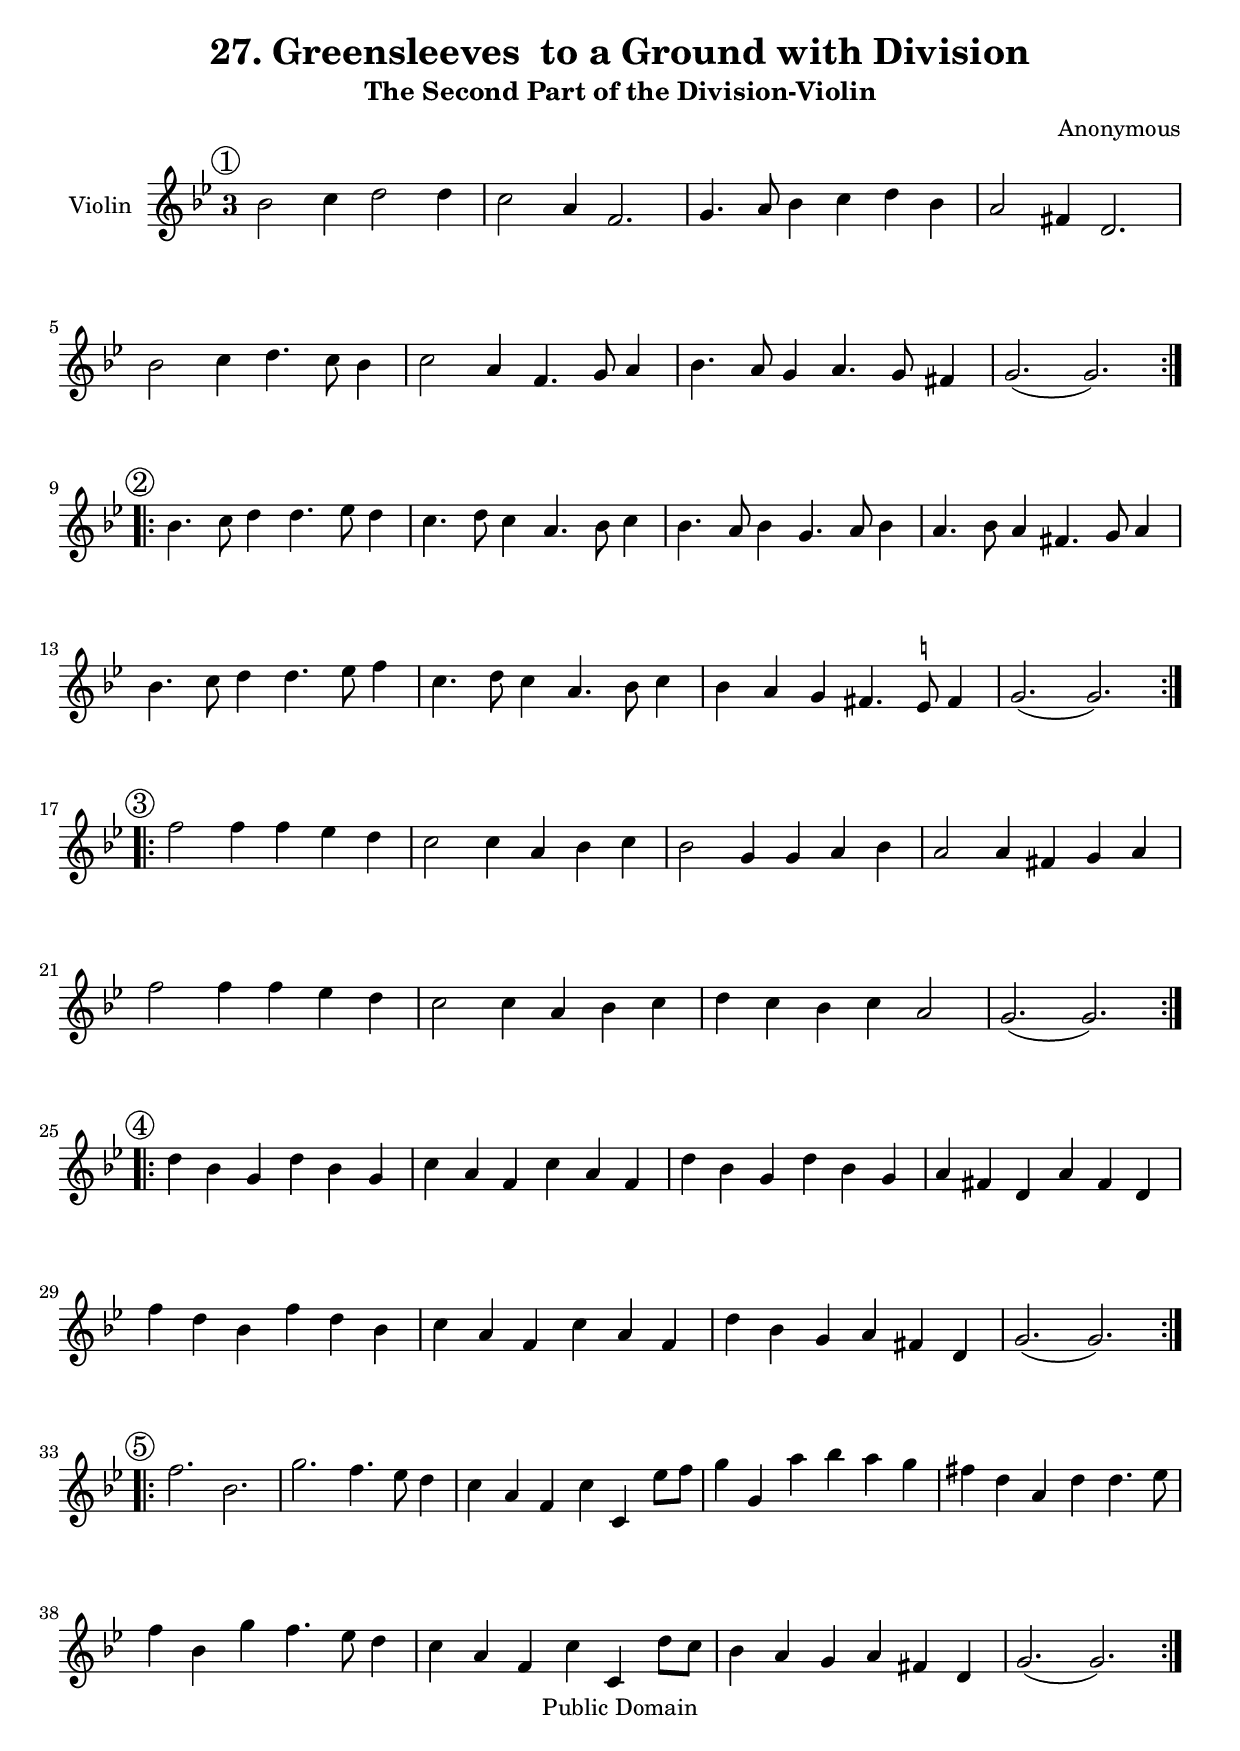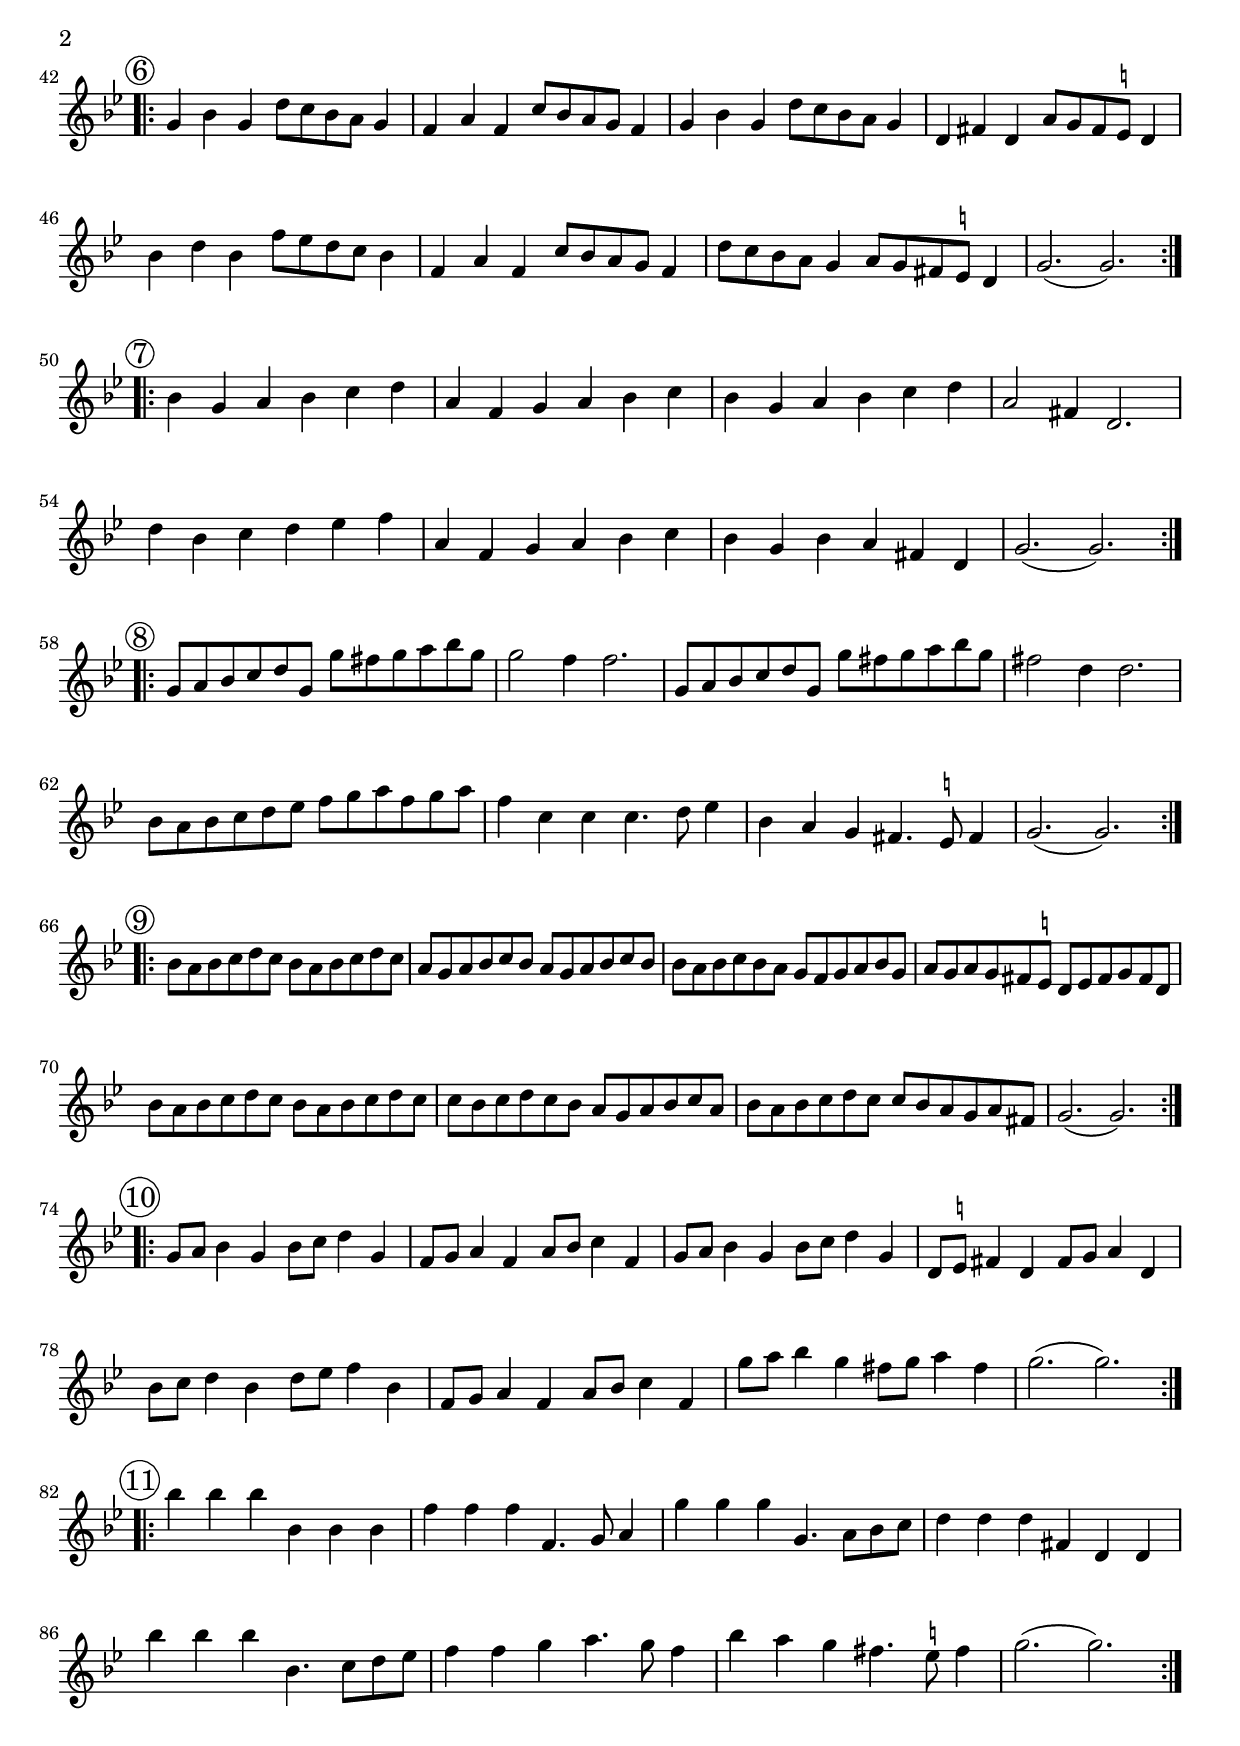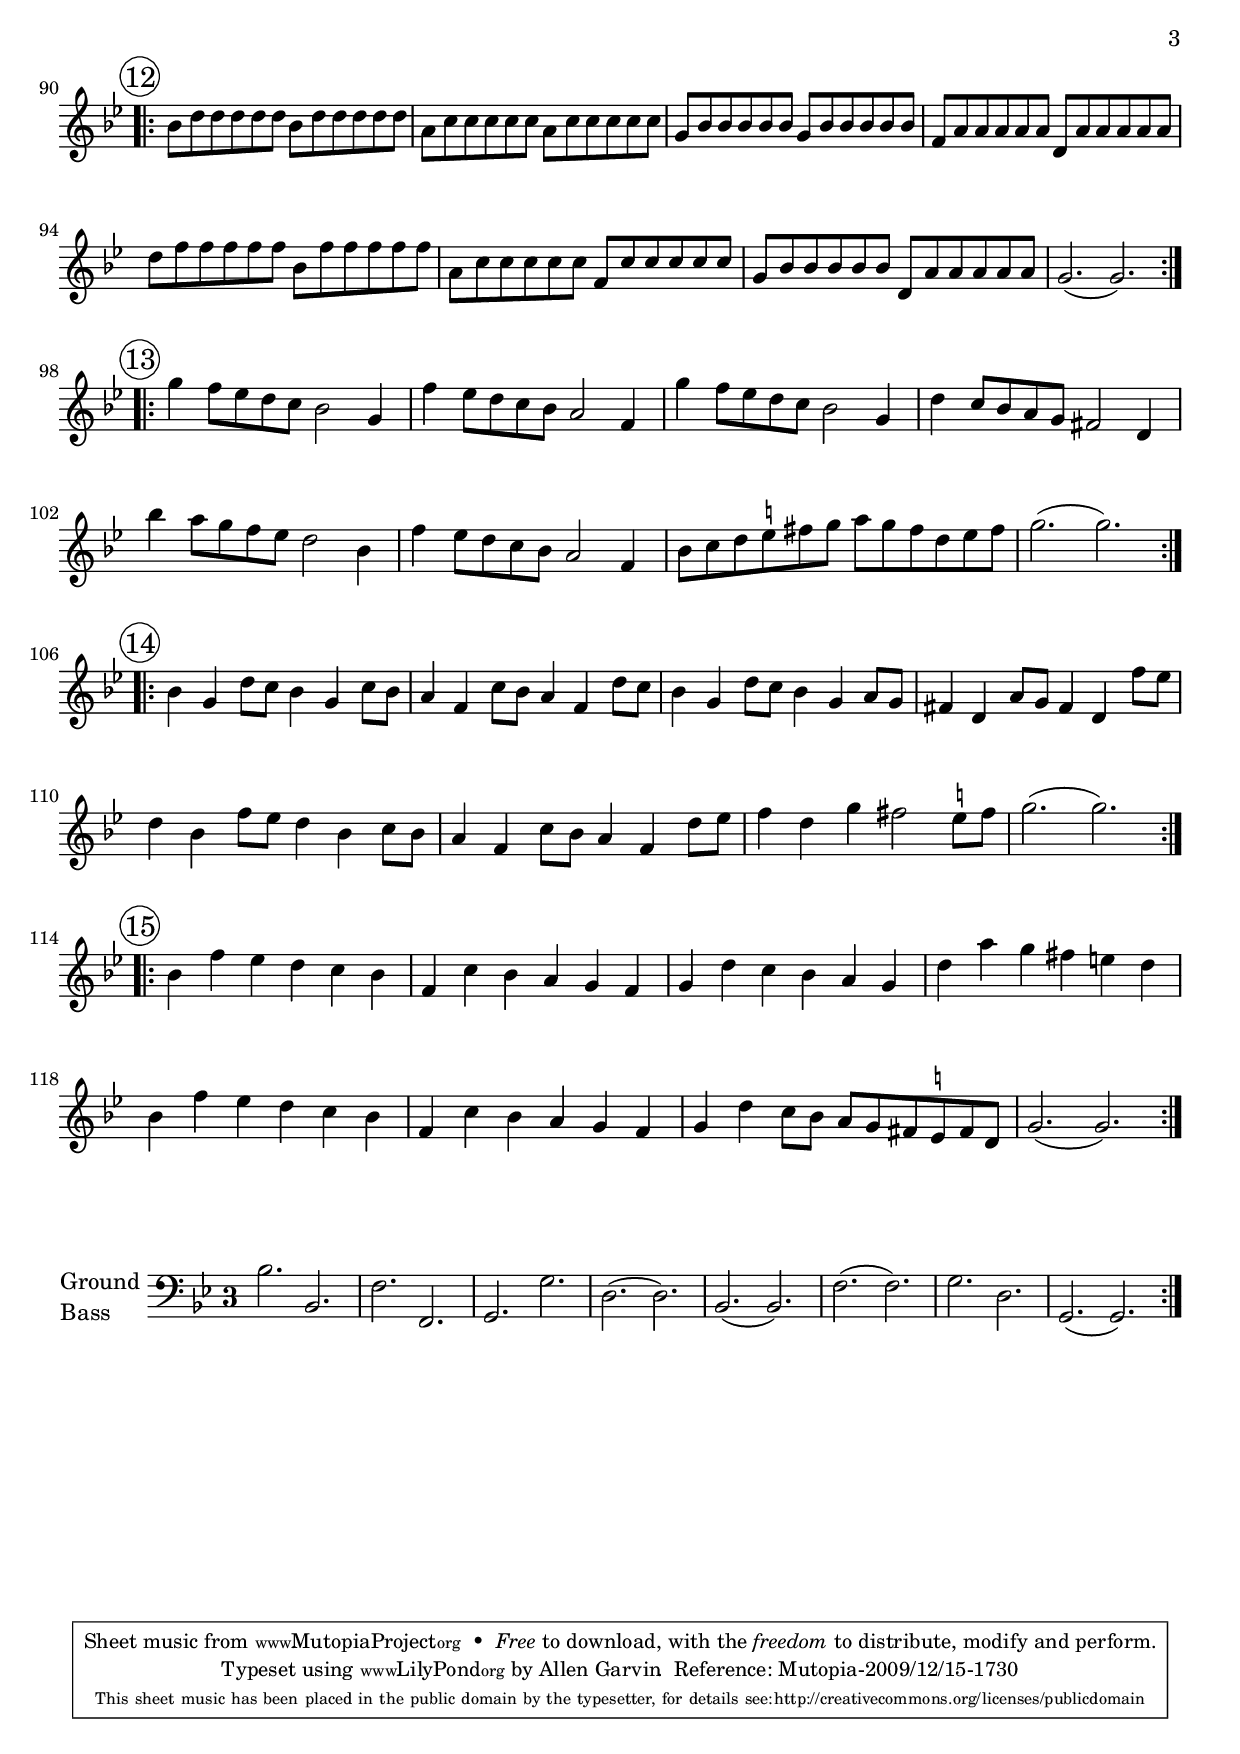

\header {
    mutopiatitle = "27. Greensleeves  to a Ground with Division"
    title = \mutopiatitle
    subtitle = "The Second Part of the Division-Violin"
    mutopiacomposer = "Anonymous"
    composer = "Anonymous"
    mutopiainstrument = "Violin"
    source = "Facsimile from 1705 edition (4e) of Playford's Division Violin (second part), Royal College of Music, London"
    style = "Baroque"
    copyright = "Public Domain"
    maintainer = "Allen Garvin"
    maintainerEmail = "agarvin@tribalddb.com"
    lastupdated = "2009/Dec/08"
    filename = "division-violin-two-27.ly"
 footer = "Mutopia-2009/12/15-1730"
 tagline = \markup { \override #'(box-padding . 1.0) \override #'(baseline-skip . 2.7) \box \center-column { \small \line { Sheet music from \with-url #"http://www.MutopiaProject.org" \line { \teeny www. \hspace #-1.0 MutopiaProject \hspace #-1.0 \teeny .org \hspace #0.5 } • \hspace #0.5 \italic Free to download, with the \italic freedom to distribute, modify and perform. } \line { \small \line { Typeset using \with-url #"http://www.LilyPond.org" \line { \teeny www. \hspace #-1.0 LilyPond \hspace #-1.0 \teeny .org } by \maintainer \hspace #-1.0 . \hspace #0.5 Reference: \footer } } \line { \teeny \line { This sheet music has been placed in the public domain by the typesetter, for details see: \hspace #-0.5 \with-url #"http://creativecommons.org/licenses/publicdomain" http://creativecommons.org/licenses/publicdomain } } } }
}

\version "2.10.3"
\include "english.ly"

violin =  \relative c'' {
    \key g \minor
    \override Staff.TimeSignature  #'style = #'single-digit
    \time 3/2
    \clef "treble"

    \repeat "volta" 2 {       % ** variation 1
      \mark \markup { \circle "1" }
      bf2 c4 d2 d4 | c2 a4 f2. | 
      g4. a8 bf4 c d bf | a2 fs4 d2. | \break
      bf'2 c4 d4. c8 bf4 | c2 a4 f4. g8 a4 | 
      bf4. a8 g4 a4. g8 fs4 | g2.( g) | \break
    }
    \repeat "volta" 2 {       % ** variation 2
      \mark \markup { \circle "2" }
      bf4. c8 d4 d4. ef8 d4 | c4. d8 c4 a4. bf8 c4 | 
      bf4. a8 bf4 g4. a8 bf4 | a4. bf8 a4 fs4. g8 a4 | \break
      bf4. c8 d4 d4. ef8 f4 | c4. d8 c4 a4. bf8 c4 | 
      bf4 a g fs4. \set suggestAccidentals = ##t e8 \set suggestAccidentals = ##f fs4 | g2.( g) | \break
    }
    \repeat "volta" 2 {       % ** variation 3
      \mark \markup { \circle "3" }
      f'2 f4 f ef d | c2 c4 a bf c | bf2 g4 g a bf | a2 a4 fs g a | \break
      f'2 f4 f ef d | c2 c4 a bf c | d c bf c a2 | g2.( g) | \break
    }
    \repeat "volta" 2 {       % ** variation 4
      \mark \markup { \circle "4" }
      d'4 bf g d' bf g | c a f c' a f | d'4 bf g d' bf g | a fs d a' fs d | \break
      f' d bf f' d bf | c a f c' a f | d' bf g a fs d | g2.( g) | \break
    }
    \repeat "volta" 2 {       % ** variation 5
      \mark \markup { \circle "5" }
      f' bf, g' f4. ef8 d4 | c a f c' c, ef'8[ f] | g4 g, a' bf a g | fs d a d d4. ef8 |\break
      f4 bf, g' f4. ef8 d4 | c a f c' c, d'8[ c] | bf4 a g a fs d | g2.( g) | \break
    }
                                \pageBreak
    \repeat "volta" 2 {       % ** variation 6
      \mark \markup { \circle "6" }
      g4 bf g d'8[ c bf a] g4 | f a f c'8[ bf a g] f4 | 
      g bf g d'8[ c bf a] g4 | d fs d \set suggestAccidentals = ##t a'8[ g fs e] \set suggestAccidentals = ##f d4 |\break
      bf' d bf f'8[ ef d c] bf4 | f a f c'8[ bf a g] f4 | 
      d'8[ c bf a] g4 a8[ g fs \set suggestAccidentals = ##t e] \set suggestAccidentals = ##f d4 | g2.( g) | \break
    }
    \repeat "volta" 2 {       % ** variation 7
      \mark \markup { \circle "7" }
      bf4 g a bf c d | a f g a bf c | bf g a bf c d | a2 fs4 d2. | \break
      d'4 bf c d ef f | a, f g a bf c | bf g bf a fs d | g2.( g) | \break
    }
    \repeat "volta" 2 {       % ** variation 8
      \mark \markup { \circle "8" }
      g8[ a bf c d g,] g'[ fs g a bf g] | g2 f4 f2. | 
      g,8[ a bf c d g,] g'[ fs g a bf g] | fs2 d4 d2. | \break
      bf8[ a bf c d ef] f[ g a f g a] | f4 c c c4. d8 ef4 | 
      bf a g fs4. \set suggestAccidentals = ##t e8 \set suggestAccidentals = ##f fs4 | g2.( g) | \break
    }
    \repeat "volta" 2 {       % ** variation 9
      \mark \markup { \circle "9" }
      bf8[ a bf c d c] bf[ a bf c d c] a[ g a bf c bf] a[ g a bf c bf] |
      bf[ a bf c bf a] g[ f g a bf g] a[ g a g fs \set suggestAccidentals = ##t e] d[ e fs g fs d] | \break \set suggestAccidentals = ##f 
      bf'[ a bf c d c] bf[ a bf c d c] | c[ bf c d c bf] a[ g a bf c a] |
      bf[ a bf c d c] c[ bf a g a fs] | g2.( g) | \break
    }
    \repeat "volta" 2 {       % ** variation 10
      \mark \markup { \circle "10" }
      g8[ a] bf4 g bf8[ c] d4 g, | f8[ g] a4 f a8[ bf] c4 f, |
      g8[ a] bf4 g bf8[ c] d4 g, | d8[ \set suggestAccidentals = ##t e] \set suggestAccidentals = ##f fs4 d fs8[ g] a4 d, | \break
      bf'8[ c] d4 bf d8[ ef] f4 bf, | f8[ g] a4 f a8[ bf] c4 f, |
      g'8[ a] bf4 g fs8[ g] a4 fs4 | g2.( g) | \break
    }
    \repeat "volta" 2 {       % ** variation 11
      \mark \markup { \circle "11" }
      bf4 bf bf bf, bf bf | f' f f f,4. g8 a4 | 
      g' g g g,4. a8[ bf c] | d4 d d fs, d d | \break
      bf'' bf bf bf,4. c8[ d ef] | f4 f g a4. g8 f4 | 
      bf a g fs4. \set suggestAccidentals = ##t e8 \set suggestAccidentals = ##f fs4 | g2.( g) | \break
    }
                            \pageBreak
    \repeat "volta" 2 {       % ** variation 12
      \mark \markup { \circle "12" }
      bf,8[ d d d d d] bf8[ d d d d d] | a[ c c c c c] a[ c c c c c] |
      g[ bf bf bf bf bf] g[ bf bf bf bf bf] | f[ a a a a a] d,[ a' a a a a] | \break
      d[ f f f f f] bf,[ f' f f f f] | a,[ c c c c c] f,[ c' c c c c] |
      g[ bf bf bf bf bf] d,[ a' a a a a] | g2.( g) | \break
    }
    \repeat "volta" 2 {       % ** variation 13
      \mark \markup { \circle "13" }
      g'4 f8[ ef d c] bf2 g4 | f'4 ef8[ d c bf] a2 f4 |
      g'4 f8[ ef d c] bf2 g4 | d'4 c8[ bf a g] fs2 d4 | \break
      bf''4 a8[ g f ef] d2 bf4 | f' ef8[ d c bf] a2 f4 |
      bf8[ c d \set suggestAccidentals = ##t e \set suggestAccidentals = ##f fs g] a[ g fs d  e \set suggestAccidentals = ##f fs] | g2.( g) | \break
    }
    \repeat "volta" 2 {       % ** variation 14
      \mark \markup { \circle "14" }
      bf,4 g d'8[ c] bf4 g c8[ bf] | a4 f c'8[ bf] a4 f d'8[ c] |
      bf4 g d'8[ c] bf4 g a8[ g] | fs4 d a'8[ g] fs4 d f'8[ ef] | \break
      d4 bf f'8[ ef] d4 bf c8[ bf] | a4 f c'8[ bf] a4 f d'8[ ef] | 
      f4 d g fs2 \set suggestAccidentals = ##t e8[ \set suggestAccidentals = ##f fs] | g2.( g) | \break
    }
    \repeat "volta" 2 {       % ** variation 15
      \mark \markup { \circle "15" }
      bf,4 f' ef d c bf] | f c' bf a g f | 
      g d' c bf a g | d' a' g fs e d | \break
      bf f' ef d c bf | f c' bf a g f | 
      g d' c8[ bf] a[ g fs \set suggestAccidentals = ##t e \set suggestAccidentals = ##f fs d] | g2.( g) | \break
    }

    

   
}

groundbass =  \relative c' {
    \key g \minor
    \override Staff.TimeSignature  #'style = #'single-digit
    \time 3/2
    \clef "bass"

    \repeat "volta" 2 {
        bf2. bf, | f' f, | g g' | d( d) | bf( bf) | f'( f) | g d | g,( g) |
    }
}

\book {
    \score {
        \context GrandStaff <<
            \context Staff = "one" <<
                \set Staff.instrumentName = \markup { "Violin" }
                \violin
            >>
        >>
    
        \layout{ }
    
        \midi {
            \context {
                \Score
                tempoWholesPerMinute = #(ly:make-moment 80 2)
            }
        }
    }

    \score {
        \context GrandStaff <<
            \context Staff = "one" <<
                \set Staff.instrumentName = \markup { \column { Ground Bass } }
                \groundbass
            >>
        >>

        \layout{ }
    
    
        \midi {
            \context {
                \Score
                tempoWholesPerMinute = #(ly:make-moment 110 4)
            }
        }
    }
}

